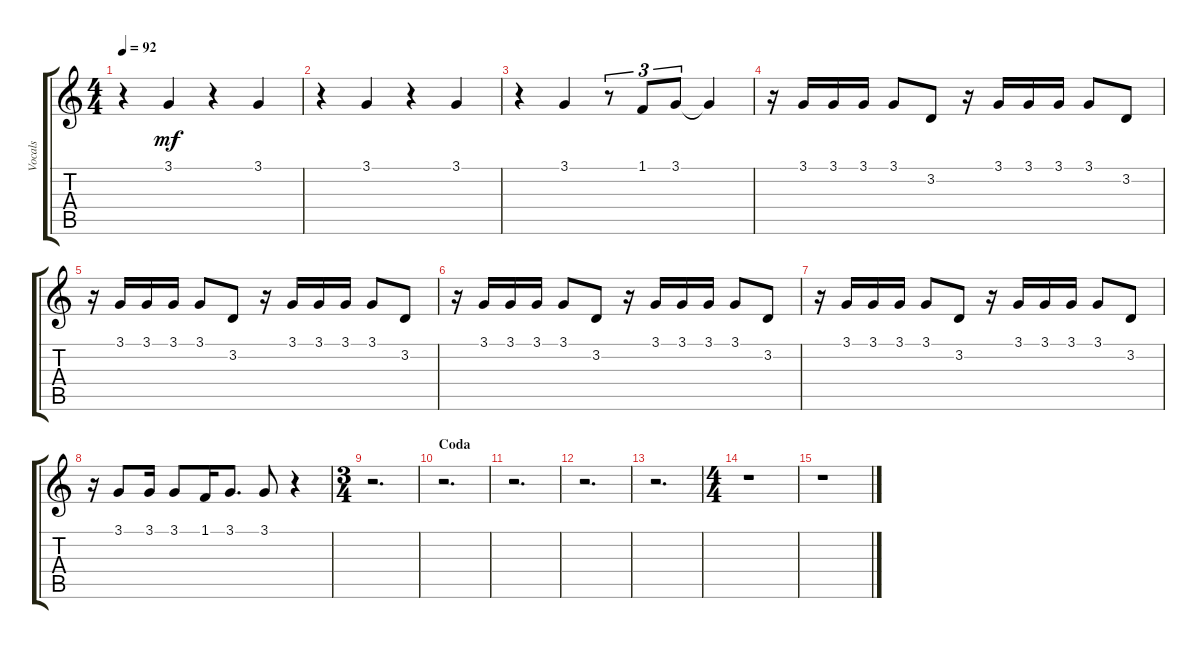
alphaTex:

\track ("Vocals" "Vocals") {instrument lead6voice}
\staff {score tabs}
\tuning (E4 B3 G3 D3 A2 E2) {hide}
\ts (4 4)
\tempo 92
\clef g2
\ks c
r.4{dy mf} 3.1.4 r.4 3.1.4 |
r.4 3.1.4 r.4 3.1.4 |
r.4 3.1.4 r.8{tu (3 2)} 1.1.8{tu (3 2)} 3.1.8{tu (3 2)} 3.1{t}.4 |
r.16 3.1.16 3.1.16 3.1.16 3.1.8 3.2.8 r.16 3.1.16 3.1.16 3.1.16 3.1.8 3.2.8 |
r.16 3.1.16 3.1.16 3.1.16 3.1.8 3.2.8 r.16 3.1.16 3.1.16 3.1.16 3.1.8 3.2.8 |
r.16 3.1.16 3.1.16 3.1.16 3.1.8 3.2.8 r.16 3.1.16 3.1.16 3.1.16 3.1.8 3.2.8 |
r.16 3.1.16 3.1.16 3.1.16 3.1.8 3.2.8 r.16 3.1.16 3.1.16 3.1.16 3.1.8 3.2.8 |
r.16 3.1.8 3.1.16 3.1.8 1.1.16 3.1.8{d} 3.1.8 r.4 |
\ts (3 4)
r.2{d} |
\section ("" "Coda")
r.2{d} |
r.2{d} |
r.2{d} |
r.2{d} |
\ts (4 4)
r.1 |
r.1
